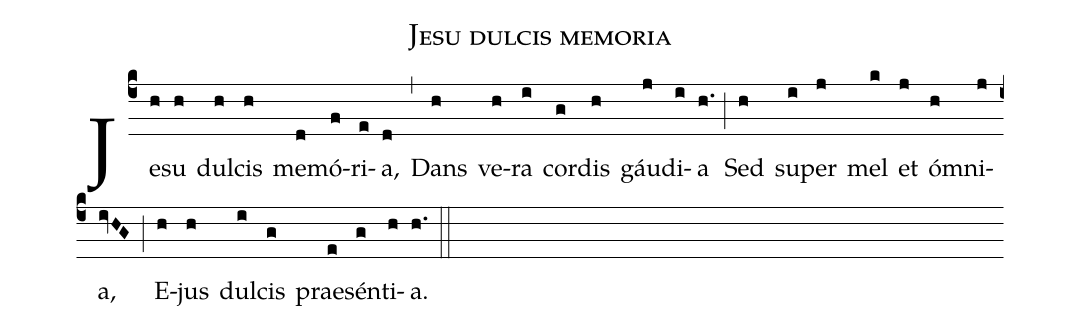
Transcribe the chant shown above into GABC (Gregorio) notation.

name:Jesu dulcis memoria;
%%
(c4) Je(h)su(h) dul(h)cis(h) me(d)mó(f)ri(e)a,(d) (,)
Dans(h) ve(h)ra(i) cor(g)dis(h) gáu(j)di(i)a(h.) (;)
Sed(h) su(i)per(j) mel(k) et(j) óm(h)ni(j)a,(ivHG) (;)
E(h)jus(h) dul(i)cis(g) prae(e)sén(g)ti(h)a.(h.) (::)
